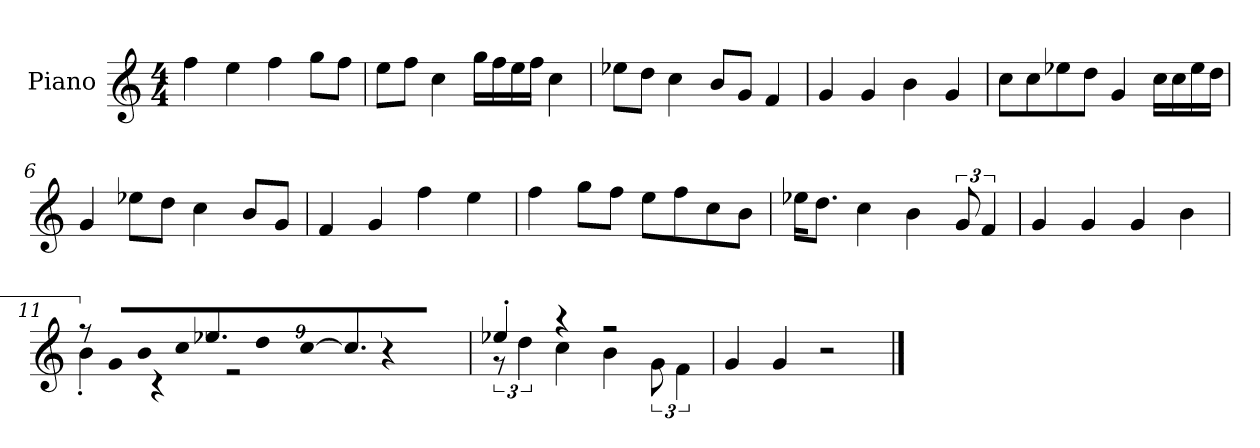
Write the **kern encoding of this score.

**kern
*part1
*staff1
*I"Piano
*I'P-no
*clefG2
*k[]
*M4/4
*MM90
=1
4ff\
4ee\
4ff\
8gg\L
8ff\J
=2
8ee\L
8ff\J
4cc\
16gg\LL
16ff\
16ee\
16ff\JJ
4cc\
=3
8ee-X\L
8dd\J
4cc\
8b/L
8g/J
4f/
=4
4g/
4g/
4b\
4g/
=5
8cc\L
8cc\
8ee-X\
8dd\J
4g/
16cc\LL
16cc\
16ee-\
16dd\JJ
=6
4g/
8ee-X\L
8dd\J
4cc\
8b/L
8g/J
!!LO:LB:g=z
=7
4f/
4g/
4ff\
4ee\
=8
4ff\
8gg\L
8ff\J
8ee\L
8ff\
8cc\
8b\J
=9
16ee-X\KL
8.dd\J
4cc\
4b\
12g/
6f/
=10
4g/
4g/
4g/
4b\
=11
!LO:N:vis=8
*^
640%71r	4b'\
!LO:N:vis=8	!
640%71g/L	.
!LO:N:vis=8	!
640%71b/	.
.	4r
!LO:N:vis=8	!
640%71cc/	.
9.ee-X/	.
.	2r
!LO:N:vis=8	!
640%71dd/	.
!LO:N:vis=16	!
[1920%107cc/K	.
9.cc/J]	.
!LO:N:vis=16	!
1920%107r	.
1920ryy	.
=12	=12
4ee-X'/	12r
.	6dd\
4r	4cc\
2r	4b\
.	12g\
.	6f\
*v	*v
!!LO:LB:g=z
=13
4g/
4g/
2r
==
*-
